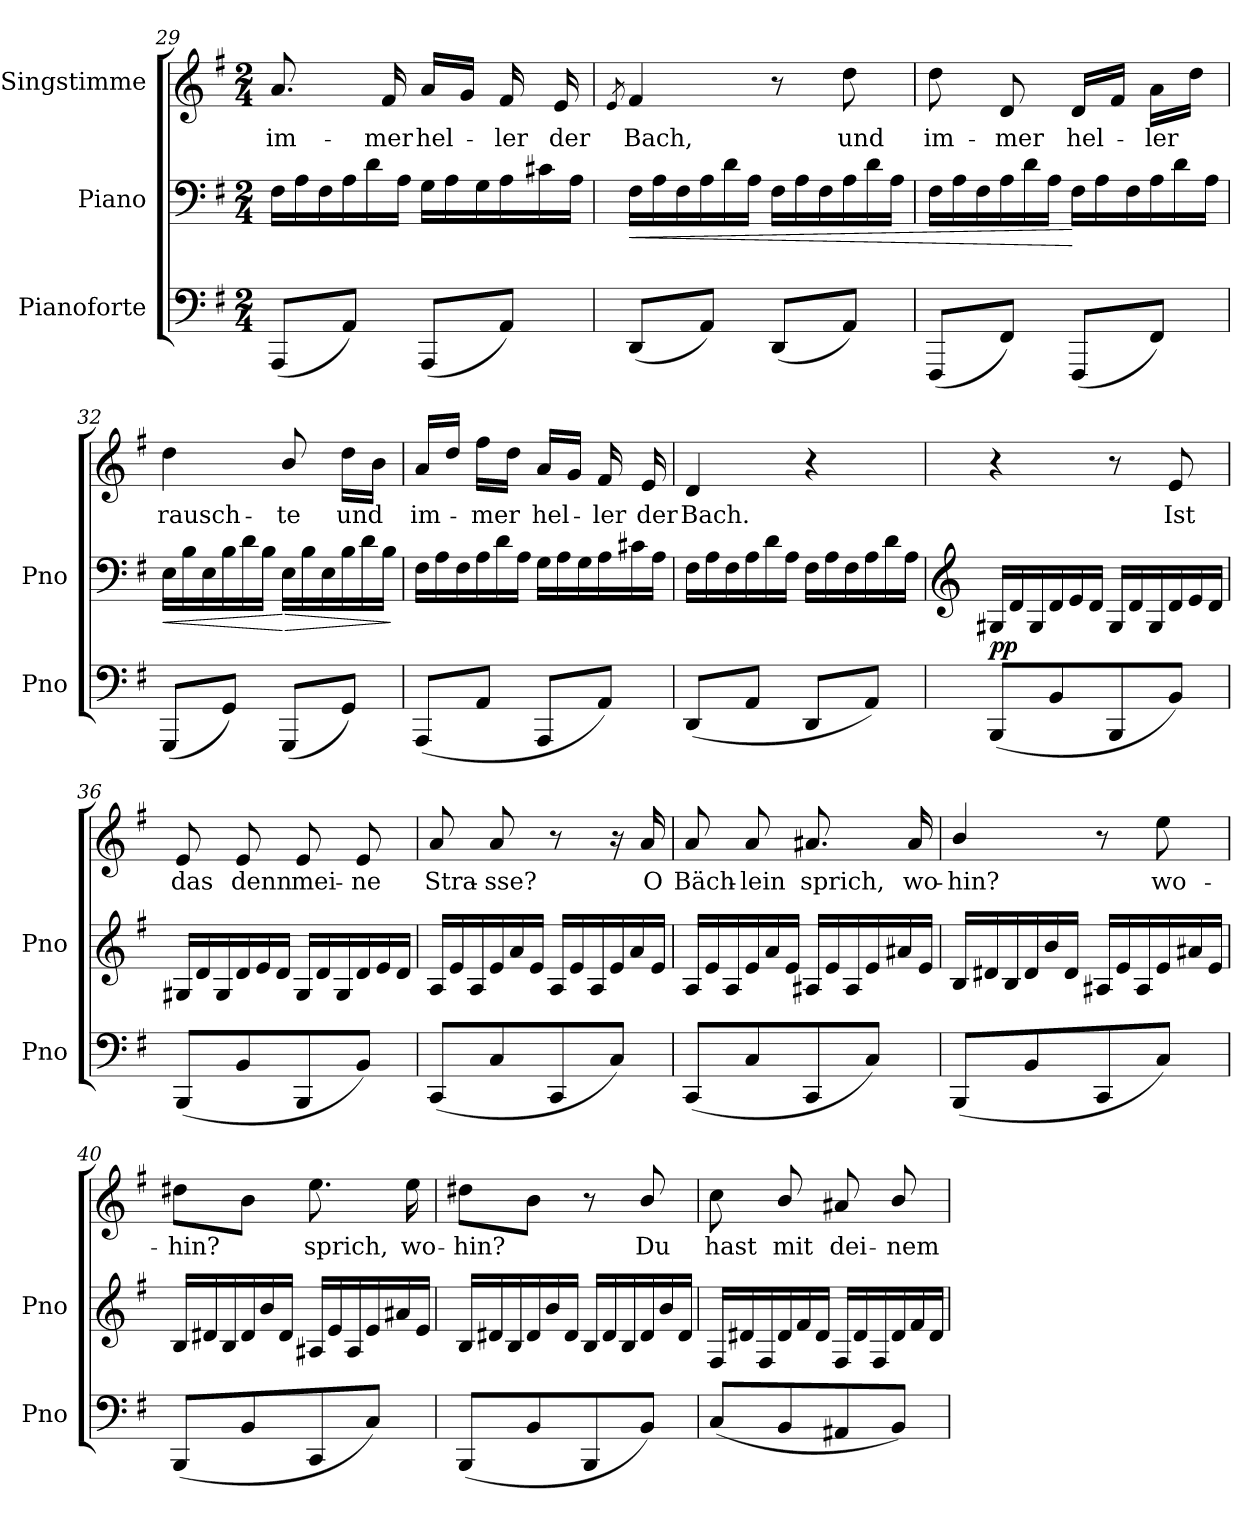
**kern	**dynam	**kern	**dynam	**kern	**text
*part3	*part3	*part2	*part2	*part1	*part1
*staff3	*staff3	*staff2	*staff2	*staff1	*staff1
*I"Pianoforte	*	*I"Piano	*	*I"Singstimme	*
*I'Pno	*	*I'Pno	*	*	*
!!LO:LB:g=z
*clefF4	*	*clefF4	*	*clefG2	*
*k[f#]	*	*k[f#]	*	*k[f#]	*
*M2/4	*	*M2/4	*	*M2/4	*
*	*	*Xtuplet	*	*	*
=29	=29	=29	=29	=29	=29
!	!	!	!	!	!LO:LY:b
(8AAA/L	.	24F#\LL	.	8.a/	im-
.	.	24A\	.	.	.
.	.	24F#\	.	.	.
8AA/J)	.	24A\	.	.	.
.	.	24d\	.	.	.
!	!	!	!	!	!LO:LY:b
.	.	.	.	16f#/	-mer
.	.	24A\JJ	.	.	.
!	!	!	!	!	!LO:LY:b
(8AAA/L	.	24G\LL	.	16a/LL	hel-
.	.	24A\	.	.	.
.	.	.	.	16g/JJ	.
.	.	24G\	.	.	.
!	!	!	!	!	!LO:LY:b
8AA/J)	.	24A\	.	16f#/	-ler
.	.	24c#X\	.	.	.
!	!	!	!	!	!LO:LY:b
.	.	.	.	16e/	der
.	.	24A\JJ	.	.	.
=30	=30	=30	=30	=30	=30
.	.	.	.	8qe/	.
!	!	!	!LO:HP:b	!	!LO:LY:b
(8DD/L	.	24F#\LL	<	4f#/	Bach,
.	.	24A\	.	.	.
.	.	24F#\	.	.	.
8AA/J)	.	24A\	.	.	.
.	.	24d\	.	.	.
.	.	24A\JJ	.	.	.
(8DD/L	.	24F#\LL	.	8r	.
.	.	24A\	.	.	.
.	.	24F#\	.	.	.
!	!	!	!	!	!LO:LY:b
8AA/J)	.	24A\	.	8dd\	und
.	.	24d\	.	.	.
.	.	24A\JJ	.	.	.
=31	=31	=31	=31	=31	=31
!	!	!	!	!	!LO:LY:b
(8FFF#/L	.	24F#\LL	.	8dd\	im-
.	.	24A\	.	.	.
.	.	24F#\	.	.	.
!	!	!	!	!	!LO:LY:b
8FF#/J)	.	24A\	.	8d/	-mer
.	.	24d\	.	.	.
.	.	24A\JJ	.	.	.
!	!	!	!	!	!LO:LY:b
(8FFF#/L	.	24F#\LL	[	16d/LL	hel-
.	.	24A\	.	.	.
.	.	.	.	16f#/JJ	.
.	.	24F#\	.	.	.
!	!	!	!	!	!LO:LY:b
8FF#/J)	.	24A\	.	16a\LL	-ler
.	.	24d\	.	.	.
.	.	.	.	16dd\JJ	.
.	.	24A\JJ	.	.	.
=32	=32	=32	=32	=32	=32
!	!	!	!LO:HP:b	!	!LO:LY:b
(8GGG/L	.	24E\LL	<	4dd\	rausch-
.	.	24B\	.	.	.
.	.	24E\	.	.	.
8GG/J)	.	24B\	.	.	.
.	.	24d\	.	.	.
.	.	24B\JJ	.	.	.
!	!	!	!LO:HP:n=1:b	!	!LO:LY:b
(8GGG/L	.	24E\LL	[ >	8b/	-te
.	.	24B\	.	.	.
.	.	24E\	.	.	.
!	!	!	!	!	!LO:LY:b
8GG/J)	.	24B\	.	16dd\LL	und
.	.	24d\	.	.	.
.	.	.	.	16b\JJ	.
.	.	24B\JJ	.	.	.
.	.	.	]	.	.
!!LO:LB:g=z
=33	=33	=33	=33	=33	=33
!	!	!	!	!	!LO:LY:b
(8AAA/L	.	24F#\LL	.	16a/LL	im-
.	.	24A\	.	.	.
.	.	.	.	16dd/JJ	.
.	.	24F#\	.	.	.
!	!	!	!	!	!LO:LY:b
8AA/J	.	24A\	.	16ff#\LL	-mer
.	.	24d\	.	.	.
.	.	.	.	16dd\JJ	.
.	.	24A\JJ	.	.	.
!	!	!	!	!	!LO:LY:b
8AAA/L	.	24G\LL	.	16a/LL	hel-
.	.	24A\	.	.	.
.	.	.	.	16g/JJ	.
.	.	24G\	.	.	.
!	!	!	!	!	!LO:LY:b
8AA/J)	.	24A\	.	16f#/	-ler
.	.	24c#X\	.	.	.
!	!	!	!	!	!LO:LY:b
.	.	.	.	16e/	der
.	.	24A\JJ	.	.	.
=34	=34	=34	=34	=34	=34
!	!	!	!	!	!LO:LY:b
(8DD/L	.	24F#\LL	.	4d/	Bach.
.	.	24A\	.	.	.
.	.	24F#\	.	.	.
8AA/J	.	24A\	.	.	.
.	.	24d\	.	.	.
.	.	24A\JJ	.	.	.
8DD/L	.	24F#\LL	.	4r	.
.	.	24A\	.	.	.
.	.	24F#\	.	.	.
8AA/J)	.	24A\	.	.	.
.	.	24d\	.	.	.
.	.	24A\JJ	.	.	.
=35	=35	=35	=35	=35	=35
*	*	*clefG2	*	*	*
!	!LO:DY:a	!	!	!	!
(8BBB/L	pp	24G#X/LL	.	4r	.
.	.	24d/	.	.	.
.	.	24G#/	.	.	.
8BB/	.	24d/	.	.	.
.	.	24e/	.	.	.
.	.	24d/JJ	.	.	.
8BBB/	.	24G#/LL	.	8r	.
.	.	24d/	.	.	.
.	.	24G#/	.	.	.
!	!	!	!	!	!LO:LY:b
8BB/J)	.	24d/	.	8e/	Ist
.	.	24e/	.	.	.
.	.	24d/JJ	.	.	.
=36	=36	=36	=36	=36	=36
!	!	!	!	!	!LO:LY:b
(8BBB/L	.	24G#X/LL	.	8e/	das
.	.	24d/	.	.	.
.	.	24G#/	.	.	.
!	!	!	!	!	!LO:LY:b
8BB/	.	24d/	.	8e/	denn
.	.	24e/	.	.	.
.	.	24d/JJ	.	.	.
!	!	!	!	!	!LO:LY:b
8BBB/	.	24G#/LL	.	8e/	mei-
.	.	24d/	.	.	.
.	.	24G#/	.	.	.
!	!	!	!	!	!LO:LY:b
8BB/J)	.	24d/	.	8e/	-ne
.	.	24e/	.	.	.
.	.	24d/JJ	.	.	.
!!LO:LB:g=z
=37	=37	=37	=37	=37	=37
!	!	!	!	!	!LO:LY:b
(8CC/L	.	24A/LL	.	8a/	Stra-
.	.	24e/	.	.	.
.	.	24A/	.	.	.
!	!	!	!	!	!LO:LY:b
8C/	.	24e/	.	8a/	-sse?
.	.	24a/	.	.	.
.	.	24e/JJ	.	.	.
8CC/	.	24A/LL	.	8r	.
.	.	24e/	.	.	.
.	.	24A/	.	.	.
8C/J)	.	24e/	.	16r	.
.	.	24a/	.	.	.
!	!	!	!	!	!LO:LY:b
.	.	.	.	16a/	O
.	.	24e/JJ	.	.	.
=38	=38	=38	=38	=38	=38
!	!	!	!	!	!LO:LY:b
(8CC/L	.	24A/LL	.	8a/	Bäch-
.	.	24e/	.	.	.
.	.	24A/	.	.	.
!	!	!	!	!	!LO:LY:b
8C/	.	24e/	.	8a/	-lein
.	.	24a/	.	.	.
.	.	24e/JJ	.	.	.
!	!	!	!	!	!LO:LY:b
8CC/	.	24A#X/LL	.	8.a#X/	sprich,
.	.	24e/	.	.	.
.	.	24A#/	.	.	.
8C/J)	.	24e/	.	.	.
.	.	24a#X/	.	.	.
!	!	!	!	!	!LO:LY:b
.	.	.	.	16a#/	wo-
.	.	24e/JJ	.	.	.
=39	=39	=39	=39	=39	=39
!	!	!	!	!	!LO:LY:b
(8BBB/L	.	24B/LL	.	4b/	-hin?
.	.	24d#X/	.	.	.
.	.	24B/	.	.	.
8BB/	.	24d#/	.	.	.
.	.	24b/	.	.	.
.	.	24d#/JJ	.	.	.
8CC/	.	24A#X/LL	.	8r	.
.	.	24e/	.	.	.
.	.	24A#/	.	.	.
!	!	!	!	!	!LO:LY:b
8C/J)	.	24e/	.	8ee\	wo-
.	.	24a#X/	.	.	.
.	.	24e/JJ	.	.	.
=40	=40	=40	=40	=40	=40
!	!	!	!	!	!LO:LY:b
(8BBB/L	.	24B/LL	.	8dd#X\L	-hin?
.	.	24d#X/	.	.	.
.	.	24B/	.	.	.
8BB/	.	24d#/	.	8b\J	.
.	.	24b/	.	.	.
.	.	24d#/JJ	.	.	.
!	!	!	!	!	!LO:LY:b
8CC/	.	24A#X/LL	.	8.ee\	sprich,
.	.	24e/	.	.	.
.	.	24A#/	.	.	.
8C/J)	.	24e/	.	.	.
.	.	24a#X/	.	.	.
!	!	!	!	!	!LO:LY:b
.	.	.	.	16ee\	wo-
.	.	24e/JJ	.	.	.
!!LO:PB:g=z
=41	=41	=41	=41	=41	=41
!	!	!	!	!	!LO:LY:b
(8BBB/L	.	24B/LL	.	8dd#X\L	hin?
.	.	24d#X/	.	.	.
.	.	24B/	.	.	.
8BB/	.	24d#/	.	8b\J	.
.	.	24b/	.	.	.
.	.	24d#/JJ	.	.	.
8BBB/	.	24B/LL	.	8r	.
.	.	24d#/	.	.	.
.	.	24B/	.	.	.
!	!	!	!	!	!LO:LY:b
8BB/J)	.	24d#/	.	8b/	Du
.	.	24b/	.	.	.
.	.	24d#/JJ	.	.	.
=42	=42	=42	=42	=42	=42
!	!	!	!	!	!LO:LY:b
(8C/L	.	24F#/LL	.	8cc\	hast
.	.	24d#X/	.	.	.
.	.	24F#/	.	.	.
!	!	!	!	!	!LO:LY:b
8BB/	.	24d#/	.	8b/	mit
.	.	24f#/	.	.	.
.	.	24d#/JJ	.	.	.
!	!	!	!	!	!LO:LY:b
8AA#X/	.	24F#/LL	.	8a#X/	dei-
.	.	24d#/	.	.	.
.	.	24F#/	.	.	.
!	!	!	!	!	!LO:LY:b
8BB/J)	.	24d#/	.	8b/	nem
.	.	24f#/	.	.	.
.	.	24d#/JJ	.	.	.
=	=	=	=	=	=
*-	*-	*-	*-	*-	*-
